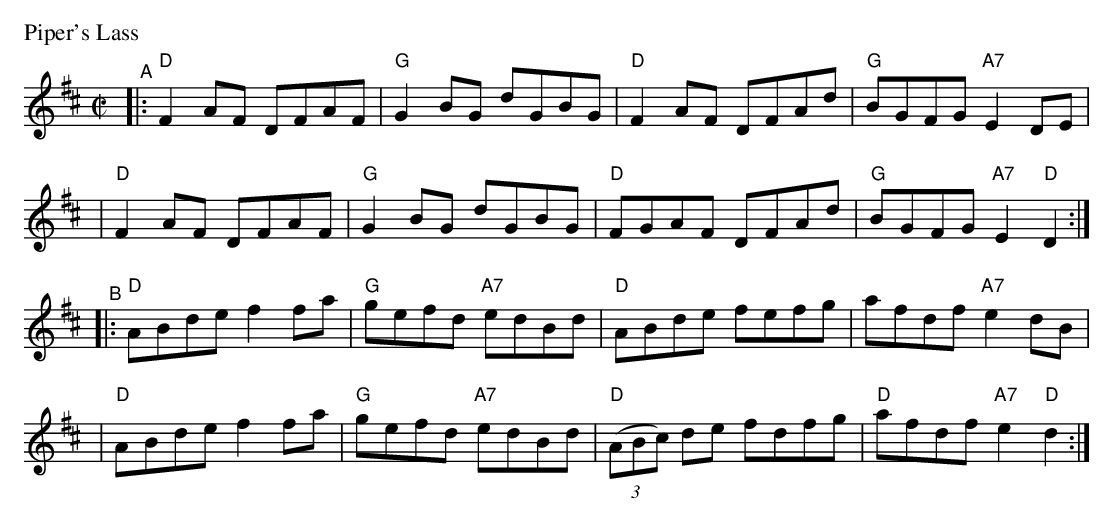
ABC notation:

X:1
P: Piper's Lass
M: C|
L: 1/8
K: D
"^A"\
|:"D"F2AF DFAF | "G"G2BG dGBG | "D"F2AF DFAd | "G"BGFG "A7"E2DE |
| "D"F2AF DFAF | "G"G2BG dGBG | "D"FGAF DFAd | "G"BGFG "A7"E2"D"D2 :|
"^B"\
|:"D"ABde f2fa | "G"gefd "A7"edBd | "D"ABde fefg | afdf "A7"e2dB |
| "D"ABde f2fa | "G"gefd "A7"edBd | "D"((3ABc) de fdfg | "D"afdf "A7"e2"D"d2 :|
